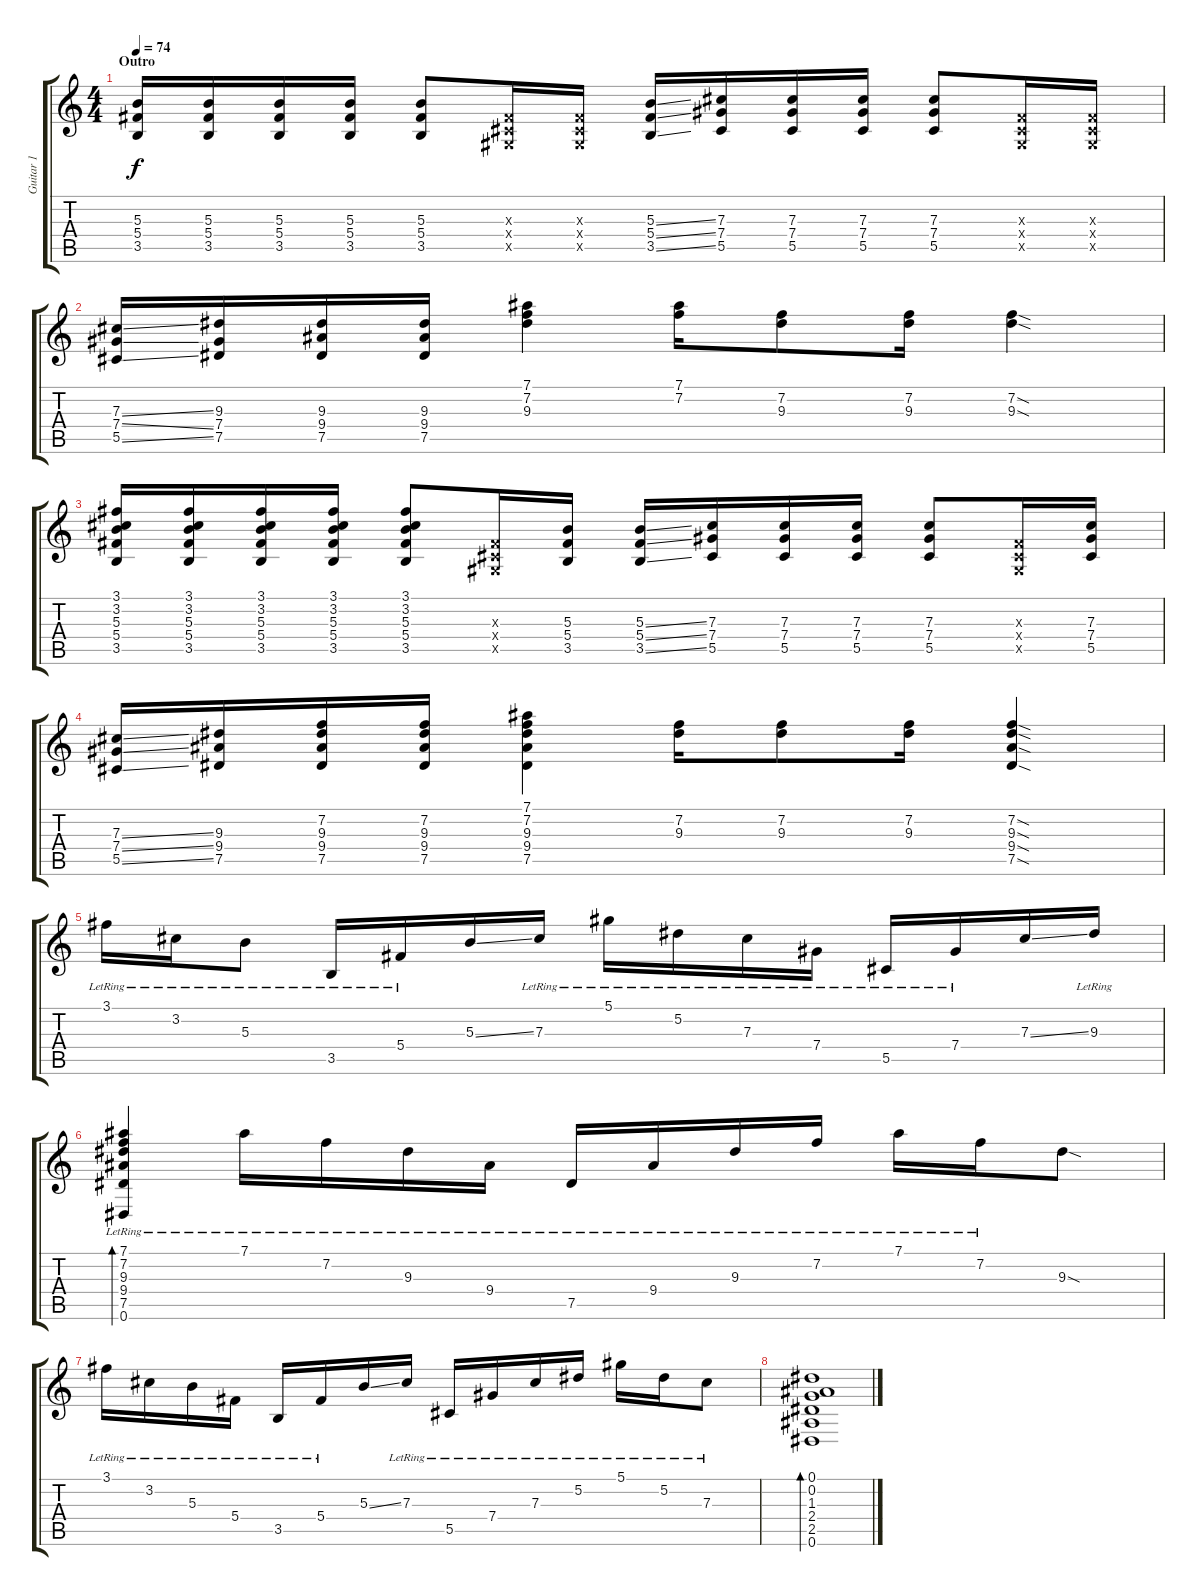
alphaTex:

\track ("Guitar 1" "Guitar 1") {instrument acousticguitarsteel}
\staff {score tabs}
\tuning (Eb4 Bb3 Gb3 Db3 Ab2 Eb2) {hide}
\ts (4 4)
\section ("" "Outro")
\tempo 74
\clef g2
\ks c
(5.3 5.4 3.5).16{dy f} (5.3 5.4 3.5).16 (5.3 5.4 3.5).16 (5.3 5.4 3.5).16 (5.3 5.4 3.5).8 (0.3{x} 0.4{x} 0.5{x}).16 (0.3{x} 0.4{x} 0.5{x}).16 (5.3{ss} 5.4{ss} 3.5{ss}).16 (7.3 7.4 5.5).16 (7.3 7.4 5.5).16 (7.3 7.4 5.5).16 (7.3 7.4 5.5).8 (0.3{x} 0.4{x} 0.5{x}).16 (0.3{x} 0.4{x} 0.5{x}).16 |
(7.3{ss} 7.4{ss} 5.5{ss}).16 (9.3 7.4 7.5).16 (9.3 9.4 7.5).16 (9.3 9.4 7.5).16 (7.1 7.2 9.3).4 (7.1 7.2).16 (7.2 9.3).8 (7.2 9.3).16 (7.2{sod} 9.3{sod}).4 |
(3.1 3.2 5.3 5.4 3.5).16 (3.1 3.2 5.3 5.4 3.5).16 (3.1 3.2 5.3 5.4 3.5).16 (3.1 3.2 5.3 5.4 3.5).16 (3.1 3.2 5.3 5.4 3.5).8 (0.3{x} 0.4{x} 0.5{x}).16 (5.3 5.4 3.5).16 (5.3{ss} 5.4{ss} 3.5{ss}).16 (7.3 7.4 5.5).16 (7.3 7.4 5.5).16 (7.3 7.4 5.5).16 (7.3 7.4 5.5).8 (0.3{x} 0.4{x} 0.5{x}).16 (7.3 7.4 5.5).16 |
(7.3{ss} 7.4{ss} 5.5{ss}).16 (9.3 9.4 7.5).16 (7.2 9.3 9.4 7.5).16 (7.2 9.3 9.4 7.5).16 (7.1 7.2 9.3 9.4 7.5).4 (7.2 9.3).16 (7.2 9.3).8 (7.2 9.3).16 (7.2{sod} 9.3{sod} 9.4{sod} 7.5{sod}).4 |
3.1{lr}.16 3.2{lr}.16 5.3{lr}.8 3.5{lr}.16 5.4{lr}.16 5.3{ss}.16 7.3{lr}.16 5.1{lr}.16 5.2{lr}.16 7.3{lr}.16 7.4{lr}.16 5.5{lr}.16 7.4{lr}.16 7.3{ss}.16 9.3{lr}.16 |
(7.1{lr} 7.2{lr} 9.3{lr} 9.4{lr} 7.5{lr} 0.6{lr}).4{bd 120} 7.1{lr}.16 7.2{lr}.16 9.3{lr}.16 9.4{lr}.16 7.5{lr}.16 9.4{lr}.16 9.3{lr}.16 7.2{lr}.16 7.1{lr}.16 7.2{lr}.16 9.3{sod}.8 |
3.1{lr}.16 3.2{lr}.16 5.3{lr}.16 5.4{lr}.16 3.5{lr}.16 5.4{lr}.16 5.3{ss}.16 7.3{lr}.16 5.5{lr}.16 7.4{lr}.16 7.3{lr}.16 5.2{lr}.16 5.1{lr}.16 5.2{lr}.16 7.3{lr}.8 |
(0.1 0.2 1.3 2.4 2.5 0.6).1{bd 120}
